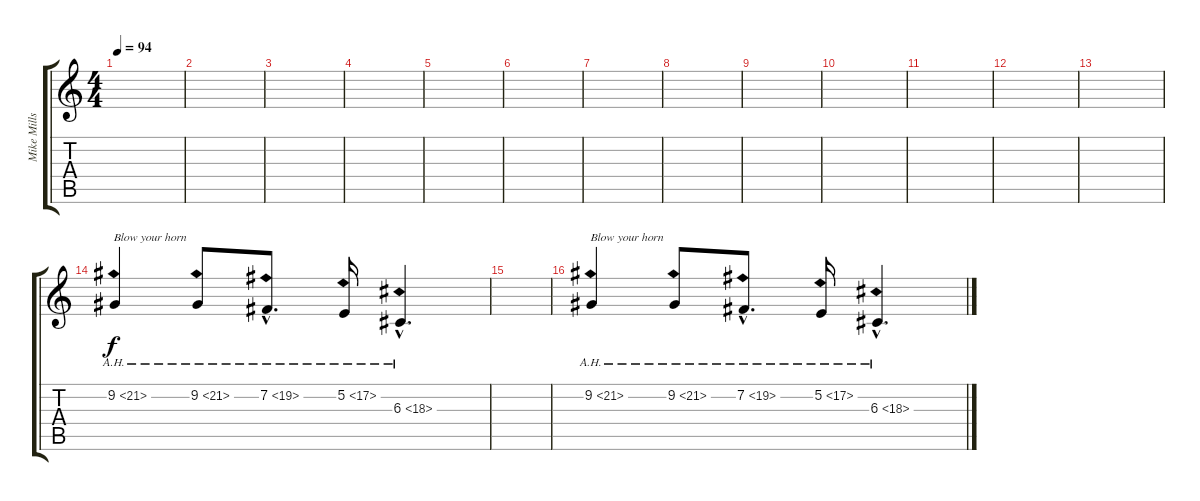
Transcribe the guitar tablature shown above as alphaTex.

\track ("Mike Mills - Backing Vocals and Piano" "Mike Mills") {instrument lead2sawtooth}
\staff {score tabs}
\tuning (E4 B3 G3 D3 A2 E2) {hide}
\ts (4 4)
\tempo 94
\clef g2
\ks c
|
|
|
|
|
|
|
|
|
|
|
|
|
9.2{ah 12}.4{txt "Blow your horn"} 9.2{ah 12}.8 7.2{ah 12 hac}.8{d} 5.2{ah 12}.16 6.3{ah 12 hac}.4{d} |
|
9.2{ah 12}.4{txt "Blow your horn"} 9.2{ah 12}.8 7.2{ah 12 hac}.8{d} 5.2{ah 12}.16 6.3{ah 12 hac}.4{d}
